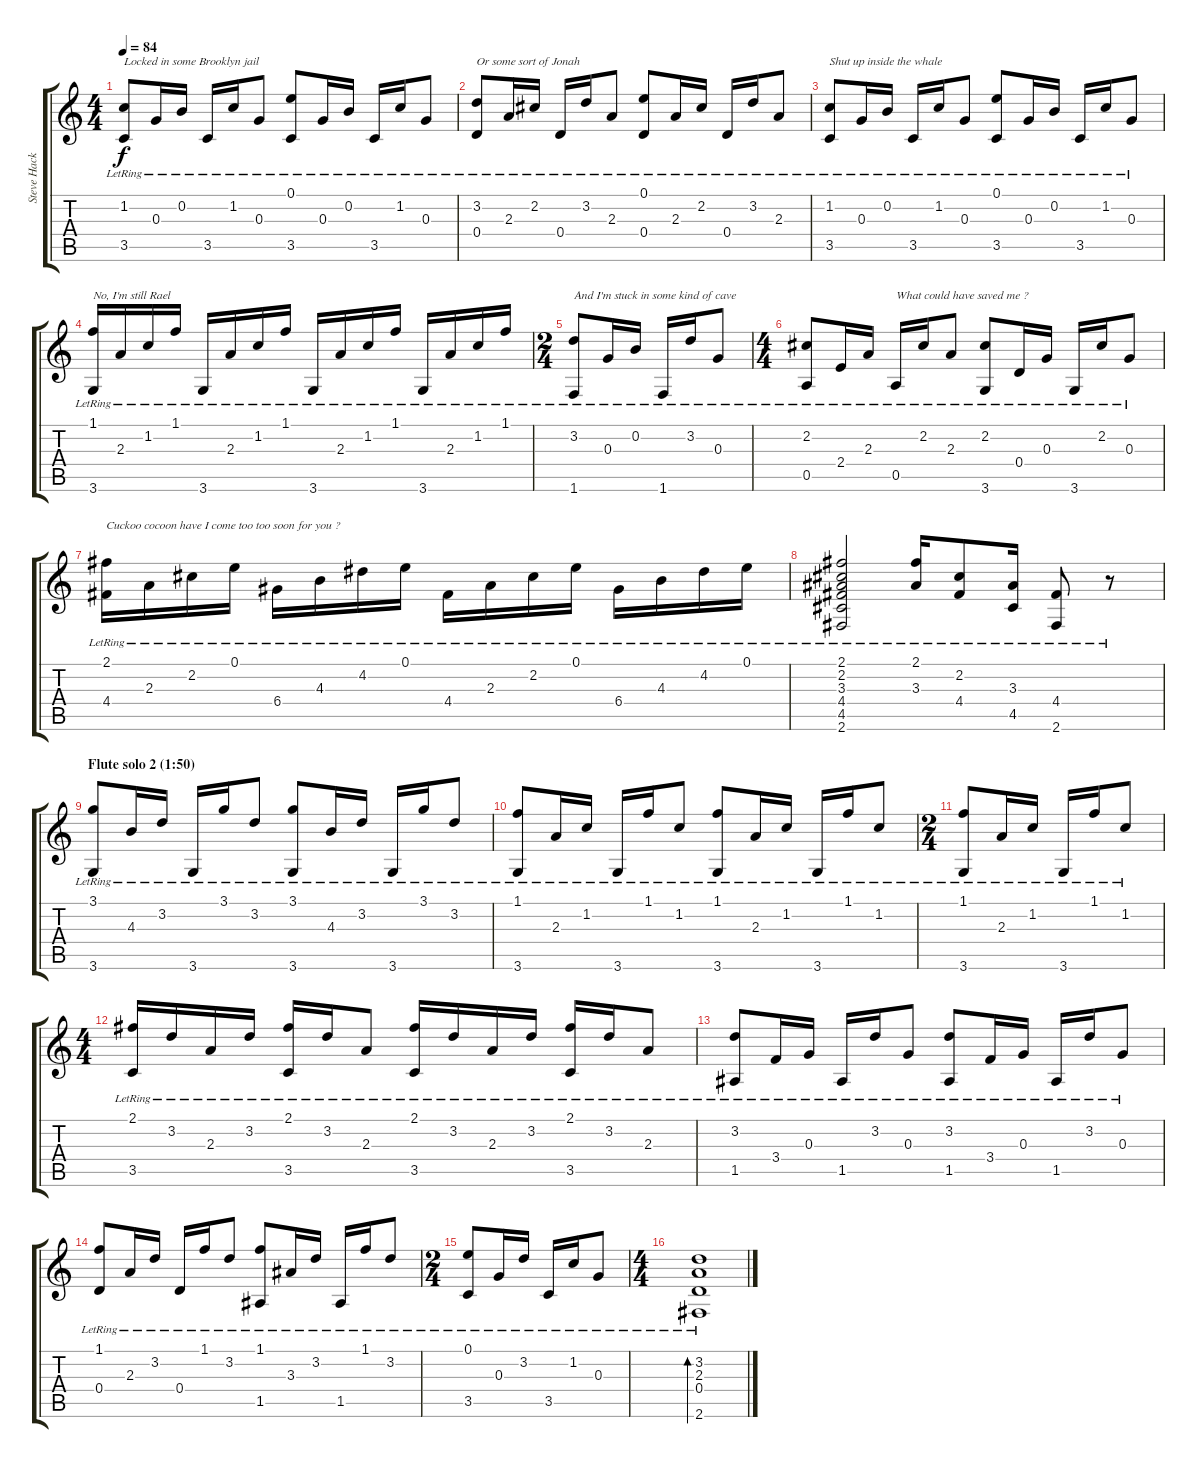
\track ("Steve Hackett (electric guitar 1)" "Steve Hack") {instrument electricguitarjazz}
\staff {score tabs}
\tuning (E4 B3 G3 D3 A2 E2) {hide}
\ts (4 4)
\tempo 84
\clef g2
\ks c
(1.2{lr} 3.5{lr}).8{txt "Locked in some Brooklyn jail" dy f} 0.3{lr}.16 0.2{lr}.16 3.5{lr}.16 1.2{lr}.16 0.3{lr}.8 (0.1{lr} 3.5{lr}).8 0.3{lr}.16 0.2{lr}.16 3.5{lr}.16 1.2{lr}.16 0.3{lr}.8 |
(3.2{lr} 0.4{lr}).8{txt "Or some sort of Jonah"} 2.3{lr}.16 2.2{lr}.16 0.4{lr}.16 3.2{lr}.16 2.3{lr}.8 (0.1{lr} 0.4{lr}).8 2.3{lr}.16 2.2{lr}.16 0.4{lr}.16 3.2{lr}.16 2.3{lr}.8 |
(1.2{lr} 3.5{lr}).8{txt "Shut up inside the whale"} 0.3{lr}.16 0.2{lr}.16 3.5{lr}.16 1.2{lr}.16 0.3{lr}.8 (0.1{lr} 3.5{lr}).8 0.3{lr}.16 0.2{lr}.16 3.5{lr}.16 1.2{lr}.16 0.3{lr}.8 |
(1.1{lr} 3.6{lr}).16{txt "No, I'm still Rael"} 2.3{lr}.16 1.2{lr}.16 1.1{lr}.16 3.6{lr}.16 2.3{lr}.16 1.2{lr}.16 1.1{lr}.16 3.6{lr}.16 2.3{lr}.16 1.2{lr}.16 1.1{lr}.16 3.6{lr}.16 2.3{lr}.16 1.2{lr}.16 1.1{lr}.16 |
\ts (2 4)
(3.2{lr} 1.6{lr}).8{txt "And I'm stuck in some kind of cave"} 0.3{lr}.16 0.2{lr}.16 1.6{lr}.16 3.2{lr}.16 0.3{lr}.8 |
\ts (4 4)
(2.2{lr} 0.5{lr}).8 2.4{lr}.16 2.3{lr}.16 0.5{lr}.16{txt "What could have saved me ?"} 2.2{lr}.16 2.3{lr}.8 (2.2{lr} 3.6{lr}).8 0.4{lr}.16 0.3{lr}.16 3.6{lr}.16 2.2{lr}.16 0.3{lr}.8 |
(2.1{lr} 4.4{lr}).16{txt "Cuckoo cocoon have I come too too soon for you ?"} 2.3{lr}.16 2.2{lr}.16 0.1{lr}.16 6.4{lr}.16 4.3{lr}.16 4.2{lr}.16 0.1{lr}.16 4.4{lr}.16 2.3{lr}.16 2.2{lr}.16 0.1{lr}.16 6.4{lr}.16 4.3{lr}.16 4.2{lr}.16 0.1{lr}.16 |
(2.1{lr} 2.2{lr} 3.3{lr} 4.4{lr} 4.5{lr} 2.6{lr}).2 (2.1{lr} 3.3{lr}).16 (2.2{lr} 4.4{lr}).8 (3.3{lr} 4.5{lr}).16 (4.4{lr} 2.6{lr}).8 r.8 |
\section ("" "Flute solo 2 (1:50)")
(3.1{lr} 3.6{lr}).8 4.3{lr}.16 3.2{lr}.16 3.6{lr}.16 3.1{lr}.16 3.2{lr}.8 (3.1{lr} 3.6{lr}).8 4.3{lr}.16 3.2{lr}.16 3.6{lr}.16 3.1{lr}.16 3.2{lr}.8 |
(1.1{lr} 3.6{lr}).8 2.3{lr}.16 1.2{lr}.16 3.6{lr}.16 1.1{lr}.16 1.2{lr}.8 (1.1{lr} 3.6{lr}).8 2.3{lr}.16 1.2{lr}.16 3.6{lr}.16 1.1{lr}.16 1.2{lr}.8 |
\ts (2 4)
(1.1{lr} 3.6{lr}).8 2.3{lr}.16 1.2{lr}.16 3.6{lr}.16 1.1{lr}.16 1.2{lr}.8 |
\ts (4 4)
(2.1{lr} 3.5{lr}).16 3.2{lr}.16 2.3{lr}.16 3.2{lr}.16 (2.1{lr} 3.5{lr}).16 3.2{lr}.16 2.3{lr}.8 (2.1{lr} 3.5{lr}).16 3.2{lr}.16 2.3{lr}.16 3.2{lr}.16 (2.1{lr} 3.5{lr}).16 3.2{lr}.16 2.3{lr}.8 |
(3.2{lr} 1.5{lr}).8 3.4{lr}.16 0.3{lr}.16 1.5{lr}.16 3.2{lr}.16 0.3{lr}.8 (3.2{lr} 1.5{lr}).8 3.4{lr}.16 0.3{lr}.16 1.5{lr}.16 3.2{lr}.16 0.3{lr}.8 |
(1.1{lr} 0.4{lr}).8 2.3{lr}.16 3.2{lr}.16 0.4{lr}.16 1.1{lr}.16 3.2{lr}.8 (1.1{lr} 1.5{lr}).8 3.3{lr}.16 3.2{lr}.16 1.5{lr}.16 1.1{lr}.16 3.2{lr}.8 |
\ts (2 4)
(0.1{lr} 3.5{lr}).8 0.3{lr}.16 3.2{lr}.16 3.5{lr}.16 1.2{lr}.16 0.3{lr}.8 |
\ts (4 4)
(3.2{lr} 2.3{lr} 0.4{lr} 2.6{lr}).1{bd 240}
